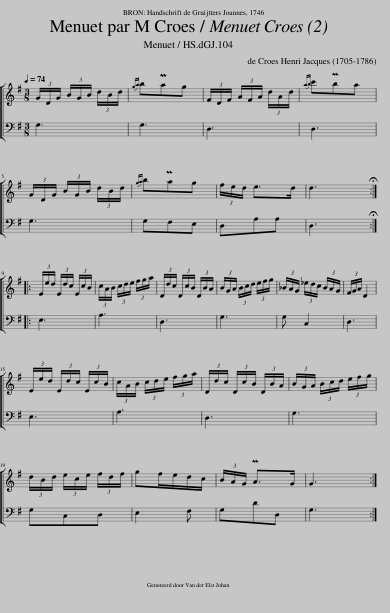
X:1
%%score [ 1 2 ]
L:1/8
Q:1/4=74
M:3/8
I:linebreak $
K:G
V:1 treble
V:2 bass
V:1
 (3G/D/G/ (3B/G/B/ (3d/B/d/ |({ga)} bPag | (3F/D/F/ (3A/F/A/ (3d/A/d/ |({ab)} c'Pba |$ (3G/D/G/ (3B/G/B/ (3d/B/d/ | %5
({ga)} bPag | (3f/e/d/ e>d | d3 ::$ (3E/e/d/ (3E/d/c/ (3E/c/B/ | (3c/A/B/ (3c/d/e/ (3f/g/a/ | %10
 (3D/d/c/ (3D/c/B/ (3D/B/A/ | (3B/G/A/ (3B/c/d/ (3e/f/g/ | (3_B/A/G/ (3_e/d/c/ (3B/A/G/ | (3F/G/A/ D2 |$ (3E/e/d/ (3E/d/c/ (3E/c/B/ | %15
 (3c/A/B/ (3c/d/e/ (3f/g/a/ | (3D/d/c/ (3D/c/B/ (3D/B/A/ | (3B/G/A/ (3B/c/d/ (3e/f/g/ |$ (3d/B/d/ (3e/c/e/ (3f/d/f/ | gf/e/d/c/ | %20
 (3B/A/G/ PA>G | G3 :| %22
V:2
 G,3 | G,3 | D,3 | D,3 |$ G,3 | %5
 G,F,E, | D,A,A, | D,3 ::$ E,3 | A,3 | %10
 D,3 | G,3 | G, C,2 | D,3 |$ E,3 | %15
 A,3 | D,3 | G,3 |$ G,C,D, | E,2 F, | %20
 G,DD, | G,3 :| %22
